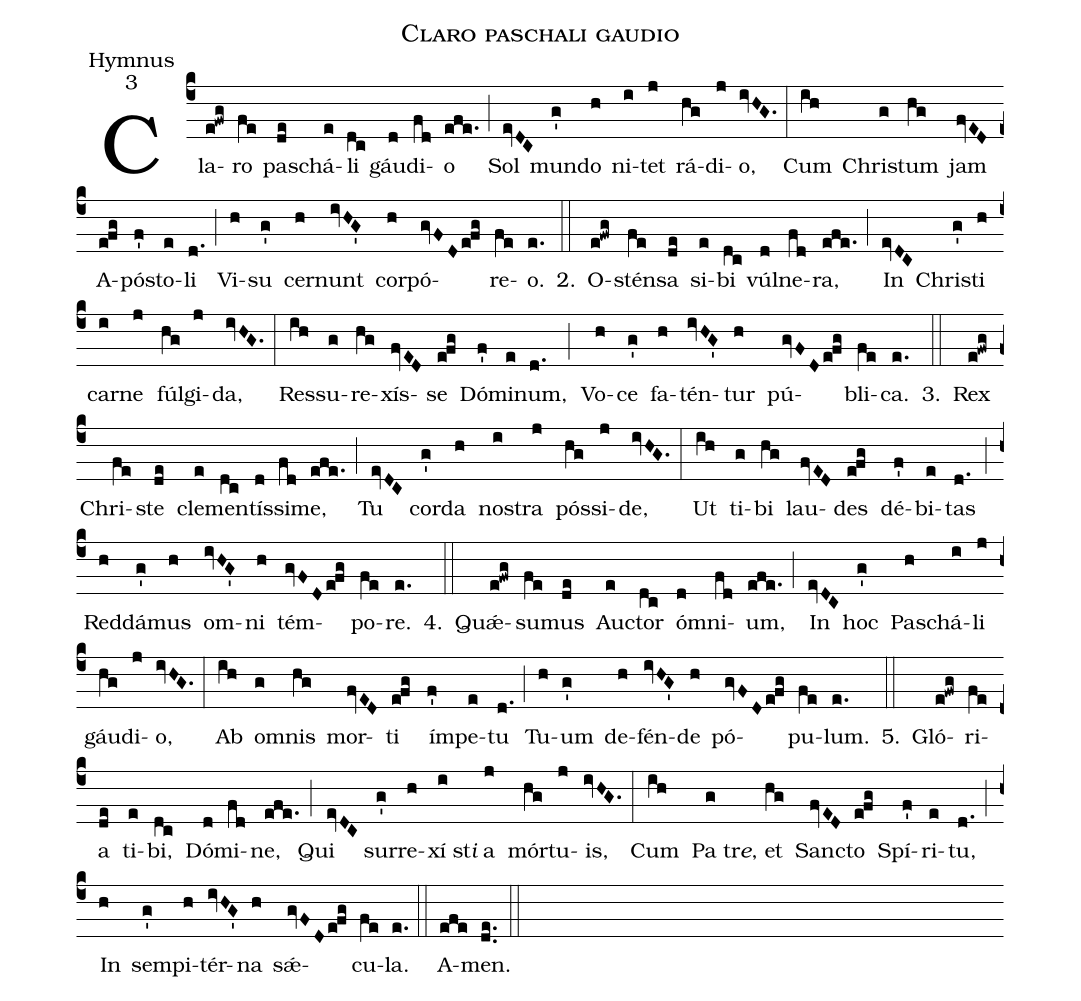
name:Claro paschali gaudio;
office-part:Hymnus;
mode:3;
%%
(c4)Cla(e!fwg)ro(fe) pas(de)chá(e)li(dc) gáu(d)di(fd)o(efe.) (;)
Sol(evDC) mun(g')do(h) ni(i)tet(j) rá(hg)di(j)o,(ivHG.) (:)
Cum(ih) Chri(g)stum(hg) jam(fvED) A(e!fg)pó(f')sto(e)li(d.) (;)
Vi(h)su(g') cer(h)nunt(ivHG') cor(h)pó(gvFD/e!fg)re(fe)o.(e.)

2.(::) O(e!fwg)stén(fe)sa(de) si(e)bi(dc) vúl(d)ne(fd)ra,(efe.) (;)
In(evDC) Chri(g')sti(h) car(i)ne(j) fúl(hg)gi(j)da,(ivHG.) (:)
Res(ih)su(g)re(hg)xís(fvED)se(e!fg) Dó(f')mi(e)num,(d.) (;)
Vo(h)ce(g') fa(h)tén(ivHG')tur(h) pú(gvFD/e!fg)bli(fe)ca.(e.)

3.(::) Rex(e!fwg) Chri(fe)ste(de) cle(e)men(dc)tís(d)si(fd)me,(efe.) (;)
Tu(evDC) cor(g')da(h) no(i)stra(j) pós(hg)si(j)de,(ivHG.) (:)
Ut(ih) ti(g)bi(hg) lau(fvED)des(e!fg) dé(f')bi(e)tas(d.) (;)
Red(h)dá(g')mus(h) om(ivHG')ni(h) tém(gvFD/e!fg)po(fe)re.(e.)

4.(::) Quǽ(e!fwg)su(fe)mus(de) Au(e)ctor(dc) óm(d)ni(fd)um,(efe.) (;)
In(evDC) hoc(g') Pas(h)chá(i)li(j) gáu(hg)di(j)o,(ivHG.) (:)
Ab(ih) om(g)nis(hg) mor(fvED)ti(e!fg) ím(f')pe(e)tu(d.) (;)
Tu(h)um(g') de(h)fén(ivHG')de(h) pó(gvFD/e!fg)pu(fe)lum.(e.)

5.(::) Gló(e!fwg)ri(fe)a(de) ti(e)bi,(dc) Dó(d)mi(fd)ne,(efe.) (;)
Qui(evDC) sur(g')re(h)xí(i)st<i>i</i>() a(j) mór(hg)tu(j)is,(ivHG.) (:)
Cum(ih) Pa(g)tr<i>e</i>,() et(hg) San(fvED)cto(e!fg) Spí(f')ri(e)tu,(d.) (;)
In(h) sem(g')pi(h)tér(ivHG')na(h) sǽ(gvFD/e!fg)cu(fe)la.(e.) (::)
A(efe)men.(de..) (::)
